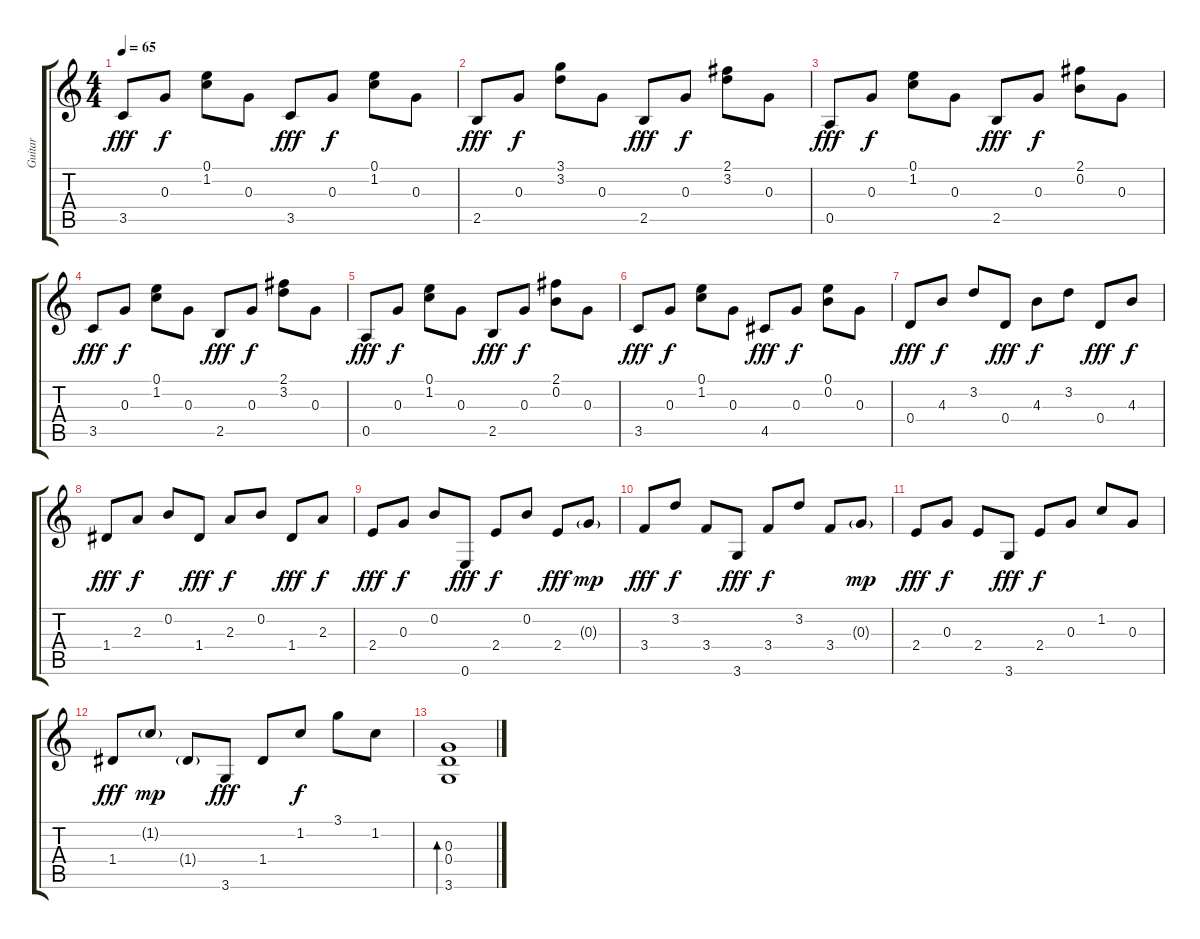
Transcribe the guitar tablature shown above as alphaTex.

\track ("Guitar" "Guitar") {instrument acousticguitarnylon}
\staff {score tabs}
\tuning (E4 B3 G3 D3 A2 E2) {hide}
\ts (4 4)
\tempo 65
\clef g2
\ks c
3.5.8{dy fff} 0.3.8{dy f} (0.1 1.2).8 0.3.8 3.5.8{dy fff} 0.3.8{dy f} (0.1 1.2).8 0.3.8 |
2.5.8{dy fff} 0.3.8{dy f} (3.1 3.2).8 0.3.8 2.5.8{dy fff} 0.3.8{dy f} (2.1 3.2).8 0.3.8 |
0.5.8{dy fff} 0.3.8{dy f} (0.1 1.2).8 0.3.8 2.5.8{dy fff} 0.3.8{dy f} (2.1 0.2).8 0.3.8 |
3.5.8{dy fff} 0.3.8{dy f} (0.1 1.2).8 0.3.8 2.5.8{dy fff} 0.3.8{dy f} (2.1 3.2).8 0.3.8 |
0.5.8{dy fff} 0.3.8{dy f} (0.1 1.2).8 0.3.8 2.5.8{dy fff} 0.3.8{dy f} (2.1 0.2).8 0.3.8 |
3.5.8{dy fff} 0.3.8{dy f} (0.1 1.2).8 0.3.8 4.5.8{dy fff} 0.3.8{dy f} (0.1 0.2).8 0.3.8 |
0.4.8{dy fff} 4.3.8{dy f} 3.2.8 0.4.8{dy fff} 4.3.8{dy f} 3.2.8 0.4.8{dy fff} 4.3.8{dy f} |
1.4.8{dy fff} 2.3.8{dy f} 0.2.8 1.4.8{dy fff} 2.3.8{dy f} 0.2.8 1.4.8{dy fff} 2.3.8{dy f} |
2.4.8{dy fff} 0.3.8{dy f} 0.2.8 0.6.8{dy fff} 2.4.8{dy f} 0.2.8 2.4.8{dy fff} 0.3{g}.8{dy mp} |
3.4.8{dy fff} 3.2.8{dy f} 3.4.8 3.6.8{dy fff} 3.4.8{dy f} 3.2.8 3.4.8 0.3{g}.8{dy mp} |
2.4.8{dy fff} 0.3.8{dy f} 2.4.8 3.6.8{dy fff} 2.4.8{dy f} 0.3.8 1.2.8 0.3.8 |
1.4.8{dy fff} 1.2{g}.8{dy mp} 1.4{g}.8 3.6.8{dy fff} 1.4.8 1.2.8{dy f} 3.1.8 1.2.8 |
(0.3 0.4 3.6).1{bd 120}
